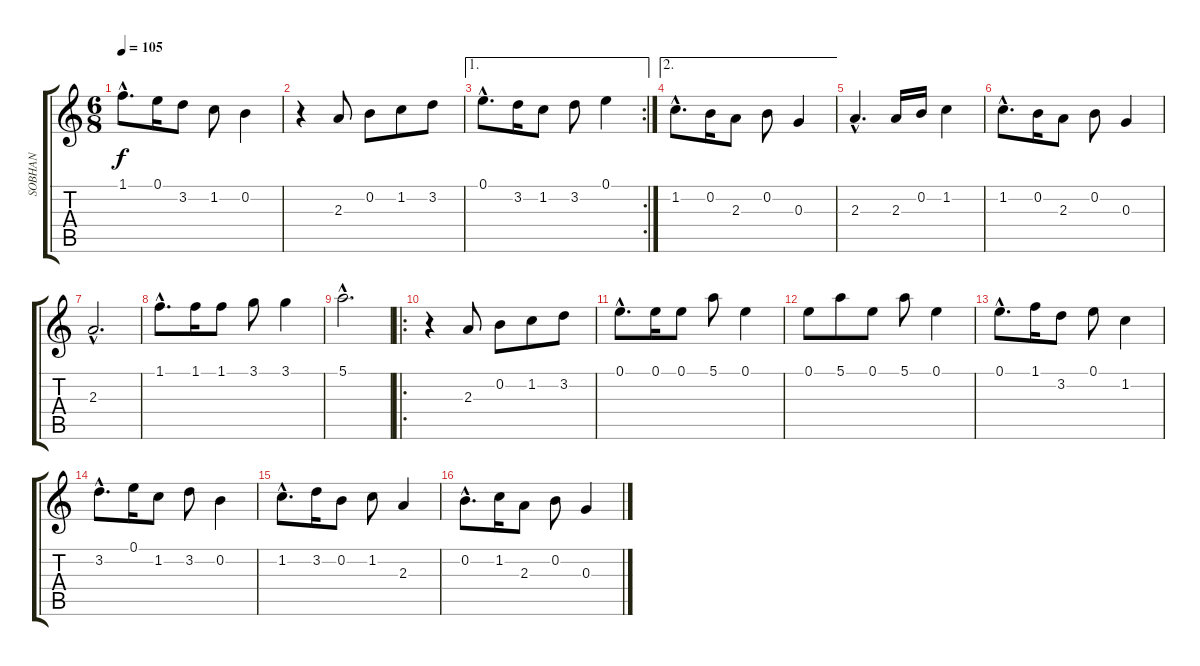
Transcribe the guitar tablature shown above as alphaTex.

\track ("SOBHAN" "SOBHAN") {instrument acousticguitarnylon}
\staff {score tabs}
\tuning (E4 B3 G3 D3 A2 E2) {hide}
\ts (6 8)
\tempo 105
\clef g2
\ks c
1.1{hac}.8{d dy f} 0.1.16 3.2.8 1.2.8 0.2.4 |
r.4 2.3.8 0.2.8 1.2.8 3.2.8 |
\ae 1
\rc 2
0.1{hac}.8{d} 3.2.16 1.2.8 3.2.8 0.1.4 |
\ae 2
1.2{hac}.8{d} 0.2.16 2.3.8 0.2.8 0.3.4 |
2.3{hac}.4{d} 2.3.16 0.2.16 1.2.4 |
1.2{hac}.8{d} 0.2.16 2.3.8 0.2.8 0.3.4 |
2.3{hac}.2{d} |
1.1{hac}.8{d} 1.1.16 1.1.8 3.1.8 3.1.4 |
5.1{hac}.2{d} |
\ro
r.4 2.3.8 0.2.8 1.2.8 3.2.8 |
0.1{hac}.8{d} 0.1.16 0.1.8 5.1.8 0.1.4 |
0.1.8 5.1.8 0.1.8 5.1.8 0.1.4 |
0.1{hac}.8{d} 1.1.16 3.2.8 0.1.8 1.2.4 |
3.2{hac}.8{d} 0.1.16 1.2.8 3.2.8 0.2.4 |
1.2{hac}.8{d} 3.2.16 0.2.8 1.2.8 2.3.4 |
0.2{hac}.8{d} 1.2.16 2.3.8 0.2.8 0.3.4
